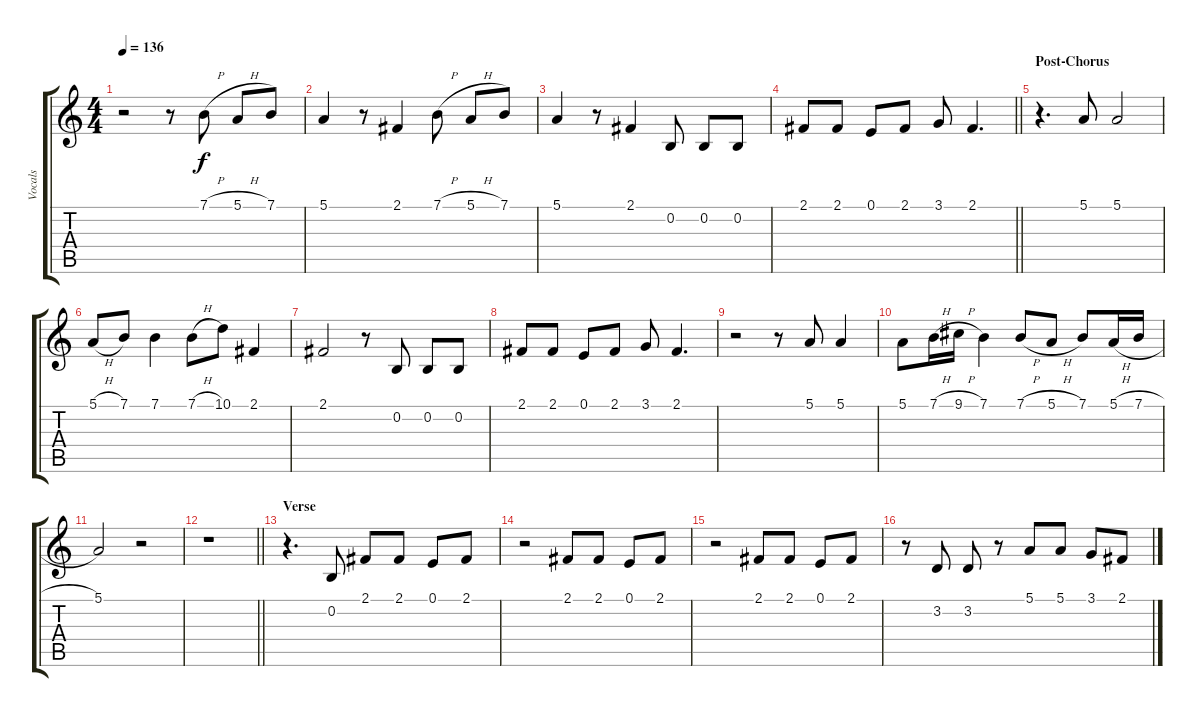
\track ("Vocals" "Vocals") {instrument lead6voice}
\staff {score tabs}
\tuning (E4 B3 G3 D3 A2 E2) {hide}
\ts (4 4)
\tempo 136
\clef g2
\ks c
r.2{dy f} r.8 7.1{h}.8 5.1{h}.8 7.1.8 |
5.1.4 r.8 2.1.4 7.1{h}.8 5.1{h}.8 7.1.8 |
5.1.4 r.8 2.1.4 0.2.8 0.2.8 0.2.8 |
\barLineRight lightlight
2.1.8 2.1.8 0.1.8 2.1.8 3.1.8 2.1.4{d} |
\section ("" "Post-Chorus")
r.4{d} 5.1.8 5.1.2 |
5.1{h}.8 7.1.8 7.1.4 7.1{h}.8 10.1.8 2.1.4 |
2.1.2 r.8 0.2.8 0.2.8 0.2.8 |
2.1.8 2.1.8 0.1.8 2.1.8 3.1.8 2.1.4{d} |
r.2 r.8 5.1.8 5.1.4 |
5.1.8 7.1{h}.16 9.1{h}.16 7.1.4 7.1{h}.8 5.1{h}.8 7.1.8 5.1{h}.16 7.1{h}.16 |
5.1.2 r.2 |
\barLineRight lightlight
r.1 |
\section ("" "Verse")
r.4{d} 0.2.8 2.1.8 2.1.8 0.1.8 2.1.8 |
r.2 2.1.8 2.1.8 0.1.8 2.1.8 |
r.2 2.1.8 2.1.8 0.1.8 2.1.8 |
r.8 3.2.8 3.2.8 r.8 5.1.8 5.1.8 3.1.8 2.1.8
